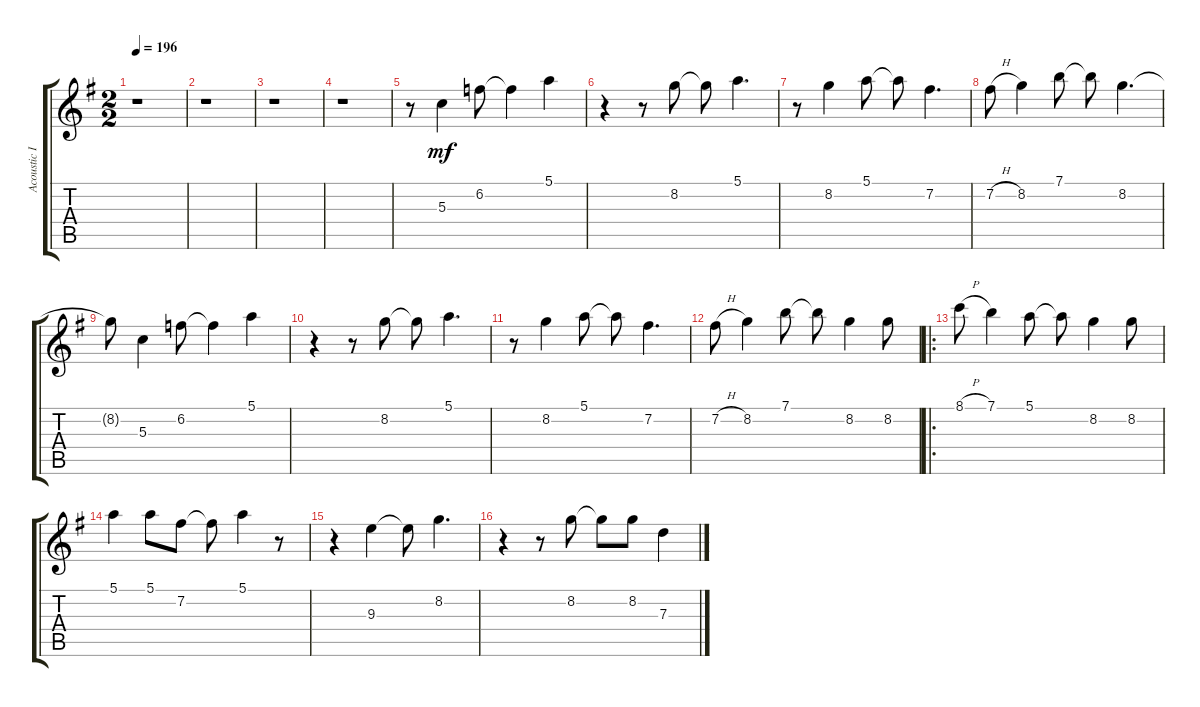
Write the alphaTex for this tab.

\track ("Acoustic II" "Acoustic I") {instrument acousticguitarnylon}
\staff {score tabs}
\tuning (E4 B3 G3 D3 A2 E2) {hide}
\ts (2 2)
\tempo 196
\clef g2
\ks g
r.1{dy mf instrument acousticguitarnylon} |
r.1 |
r.1 |
r.1 |
r.8 5.3.4 6.2.8 6.2{t}.4 5.1.4 |
r.4 r.8 8.2.8 8.2{t}.8 5.1.4{d} |
r.8 8.2.4 5.1.8 5.1{t}.8 7.2.4{d} |
7.2{h}.8 8.2.4 7.1.8 7.1{t}.8 8.2.4{d} |
8.2{t}.8 5.3.4 6.2.8 6.2{t}.4 5.1.4 |
r.4 r.8 8.2.8 8.2{t}.8 5.1.4{d} |
r.8 8.2.4 5.1.8 5.1{t}.8 7.2.4{d} |
7.2{h}.8 8.2.4 7.1.8 7.1{t}.8 8.2.4 8.2.8 |
\ro
8.1{h}.8 7.1.4 5.1.8 5.1{t}.8 8.2.4 8.2.8 |
5.1.4 5.1.8 7.2.8 7.2{t}.8 5.1.4 r.8 |
r.4 9.3.4 9.3{t}.8 8.2.4{d} |
r.4 r.8 8.2.8 8.2{t}.8 8.2.8 7.3.4
